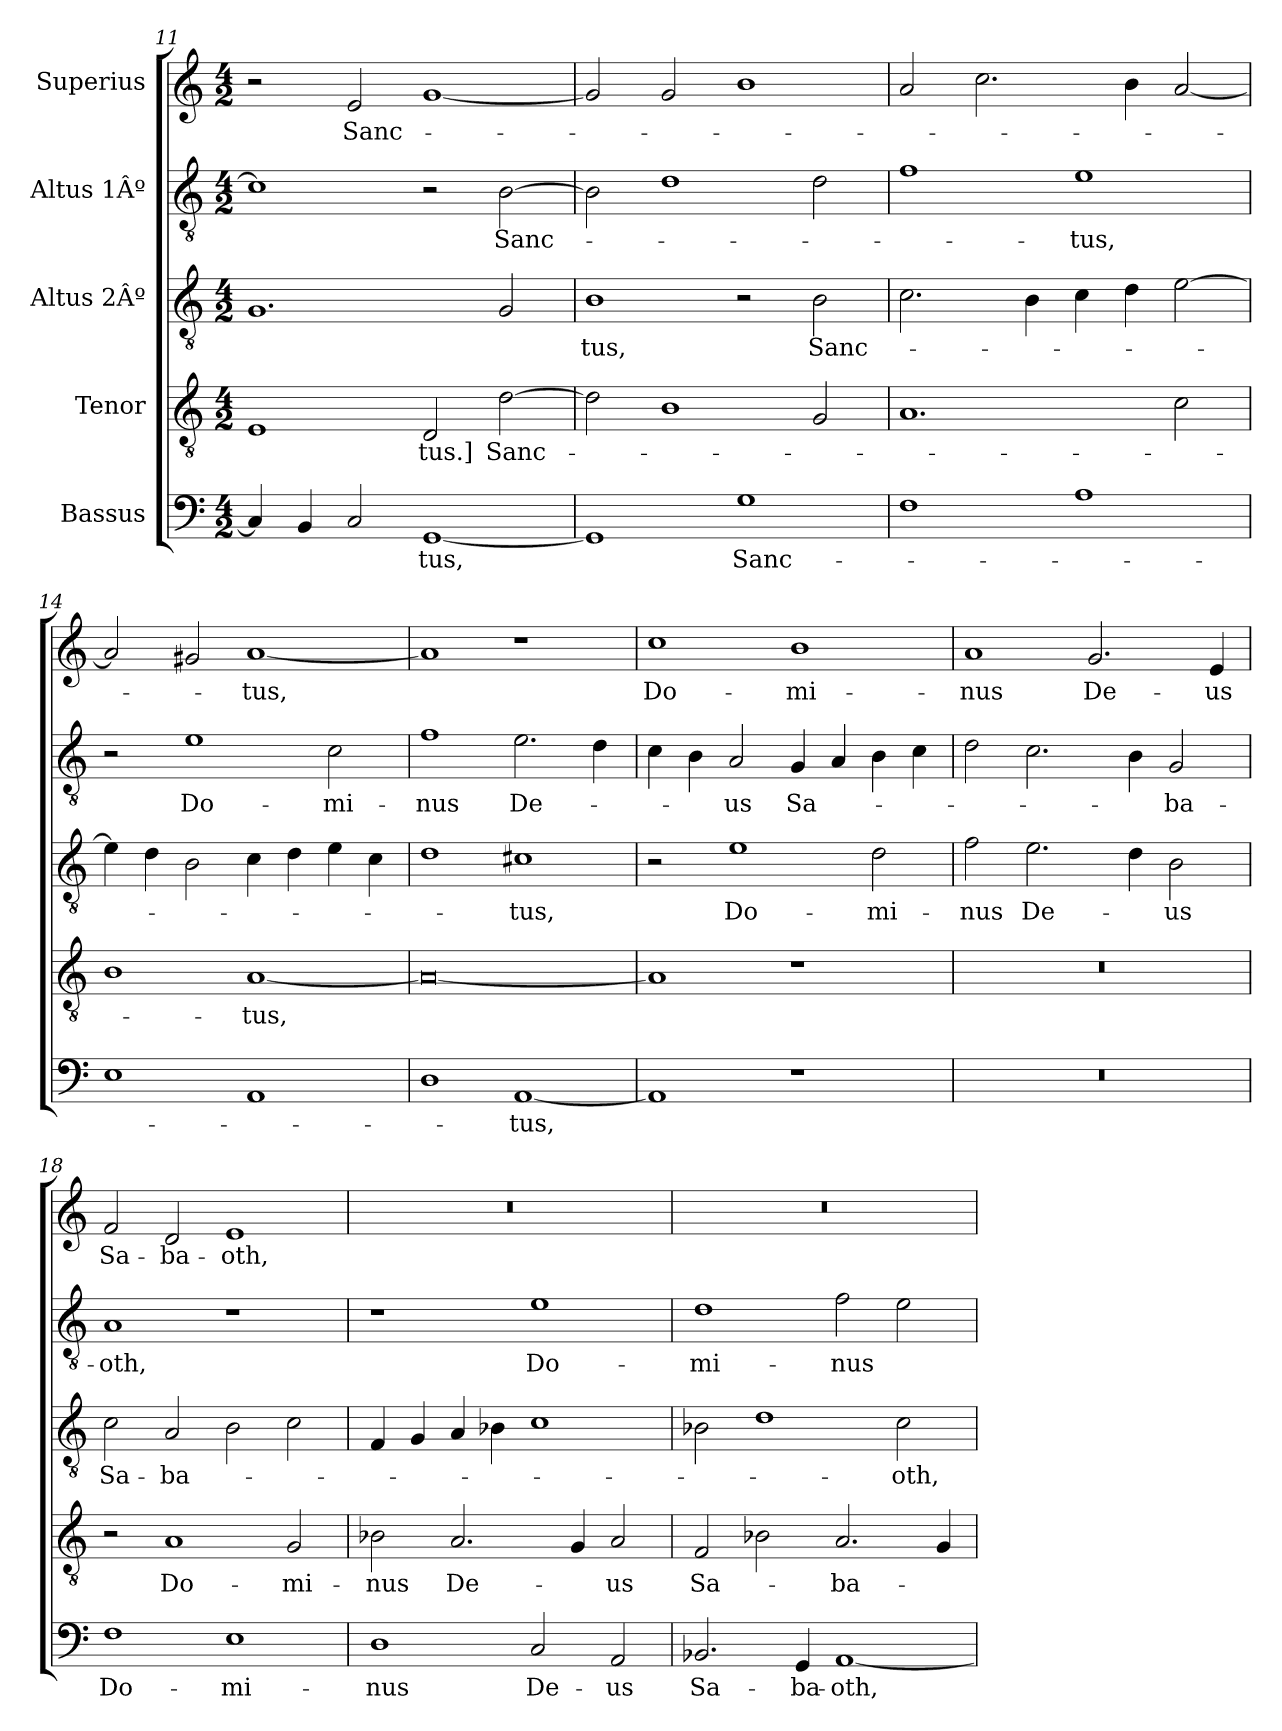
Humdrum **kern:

**kern	**text	**kern	**text	**kern	**text	**kern	**text	**kern	**text
*part5	*part5	*part4	*part4	*part3	*part3	*part2	*part2	*part1	*part1
*staff5	*staff5	*staff4	*staff4	*staff3	*staff3	*staff2	*staff2	*staff1	*staff1
*I"Bassus	*	*I"Tenor	*	*I"Altus 2Âº	*	*I"Altus 1Âº	*	*I"Superius	*
*clefF4	*	*clefGv2	*	*clefGv2	*	*clefGv2	*	*clefG2	*
*k[]	*	*k[]	*	*k[]	*	*k[]	*	*k[]	*
*M4/2	*	*M4/2	*	*M4/2	*	*M4/2	*	*M4/2	*
=11	=11	=11	=11	=11	=11	=11	=11	=11	=11
4C/]	.	1E/	.	1.G/	.	1c\]	.	2r	.
4BB/	.	.	.	.	.	.	.	.	.
2C/	.	.	.	.	.	.	.	2e/	Sanc-
[1GG/	-tus,	2D/	-tus.]	.	.	2r	.	[1g/	.
.	.	[2d\	Sanc-	2G/	.	[2B\	Sanc-	.	.
=12	=12	=12	=12	=12	=12	=12	=12	=12	=12
1GG/]	.	2d\]	.	1B\	-tus,	2B\]	.	2g/]	.
.	.	1B\	.	.	.	1d\	.	2g/	.
1G\	Sanc-	.	.	2r	.	.	.	1b\	.
.	.	2G/	.	2B\	Sanc-	2d\	.	.	.
=13	=13	=13	=13	=13	=13	=13	=13	=13	=13
1F\	.	1.A/	.	2.c\	.	1f\	.	2a/	.
.	.	.	.	.	.	.	.	2.cc\	.
.	.	.	.	4B\	.	.	.	.	.
1A\	.	.	.	4c\	.	1e\	-tus,	.	.
.	.	.	.	4d\	.	.	.	4b\	.
.	.	2c\	.	[2e\	.	.	.	[2a/	.
=14	=14	=14	=14	=14	=14	=14	=14	=14	=14
1E\	.	1B\	.	4e\]	.	2r	.	2a/]	.
.	.	.	.	4d\	.	.	.	.	.
.	.	.	.	2B\	.	1e\	Do-	2g#X/	.
1AA/	.	[1A/	-tus,	4c\	.	.	.	[1a/	-tus,
.	.	.	.	4d\	.	.	.	.	.
.	.	.	.	4e\	.	2c\	-mi-	.	.
.	.	.	.	4c\	.	.	.	.	.
=15	=15	=15	=15	=15	=15	=15	=15	=15	=15
1D\	.	0A/_	.	1d\	.	1f\	-nus	1a/]	.
[1AA/	-tus,	.	.	1c#X\	-tus,	2.e\	De-	1r	.
.	.	.	.	.	.	4d\	.	.	.
=16	=16	=16	=16	=16	=16	=16	=16	=16	=16
1AA/]	.	1A/]	.	2r	.	4c\	.	1cc\	Do-
.	.	.	.	.	.	4B\	.	.	.
.	.	.	.	1e\	Do-	2A/	-us	.	.
1r	.	1r	.	.	.	4G/	Sa-	1b\	-mi-
.	.	.	.	.	.	4A/	.	.	.
.	.	.	.	2d\	-mi-	4B\	.	.	.
.	.	.	.	.	.	4c\	.	.	.
=17	=17	=17	=17	=17	=17	=17	=17	=17	=17
0r	.	0r	.	2f\	-nus	2d\	.	1a/	-nus
.	.	.	.	2.e\	De-	2.c\	.	.	.
.	.	.	.	.	.	.	.	2.g/	De-
.	.	.	.	4d\	.	4B\	.	.	.
.	.	.	.	2B\	-us	2G/	-ba-	.	.
.	.	.	.	.	.	.	.	4e/	-us
=18	=18	=18	=18	=18	=18	=18	=18	=18	=18
1F\	Do-	2r	.	2c\	Sa-	1A/	-oth,	2f/	Sa-
.	.	1A/	Do-	2A/	-ba-	.	.	2d/	-ba-
1E\	-mi-	.	.	2B\	.	1r	.	1e/	-oth,
.	.	2G/	-mi-	2c\	.	.	.	.	.
=19	=19	=19	=19	=19	=19	=19	=19	=19	=19
1D\	-nus	2B-X\	-nus	4F/	.	1r	.	0r	.
.	.	.	.	4G/	.	.	.	.	.
.	.	2.A/	De-	4A/	.	.	.	.	.
.	.	.	.	4B-X\	.	.	.	.	.
2C/	De-	.	.	1c\	.	1e\	Do-	.	.
.	.	4G/	.	.	.	.	.	.	.
2AA/	-us	2A/	-us	.	.	.	.	.	.
=20	=20	=20	=20	=20	=20	=20	=20	=20	=20
2.BB-X/	Sa-	2F/	Sa-	2B-X\	.	1d\	-mi-	0r	.
.	.	2B-X\	.	1d\	.	.	.	.	.
4GG/	-ba-	.	.	.	.	.	.	.	.
[1AA/	-oth,	2.A/	-ba-	.	.	2f\	-nus	.	.
.	.	.	.	2c\	-oth,	2e\	.	.	.
.	.	4G/	.	.	.	.	.	.	.
=	=	=	=	=	=	=	=	=	=
*-	*-	*-	*-	*-	*-	*-	*-	*-	*-
